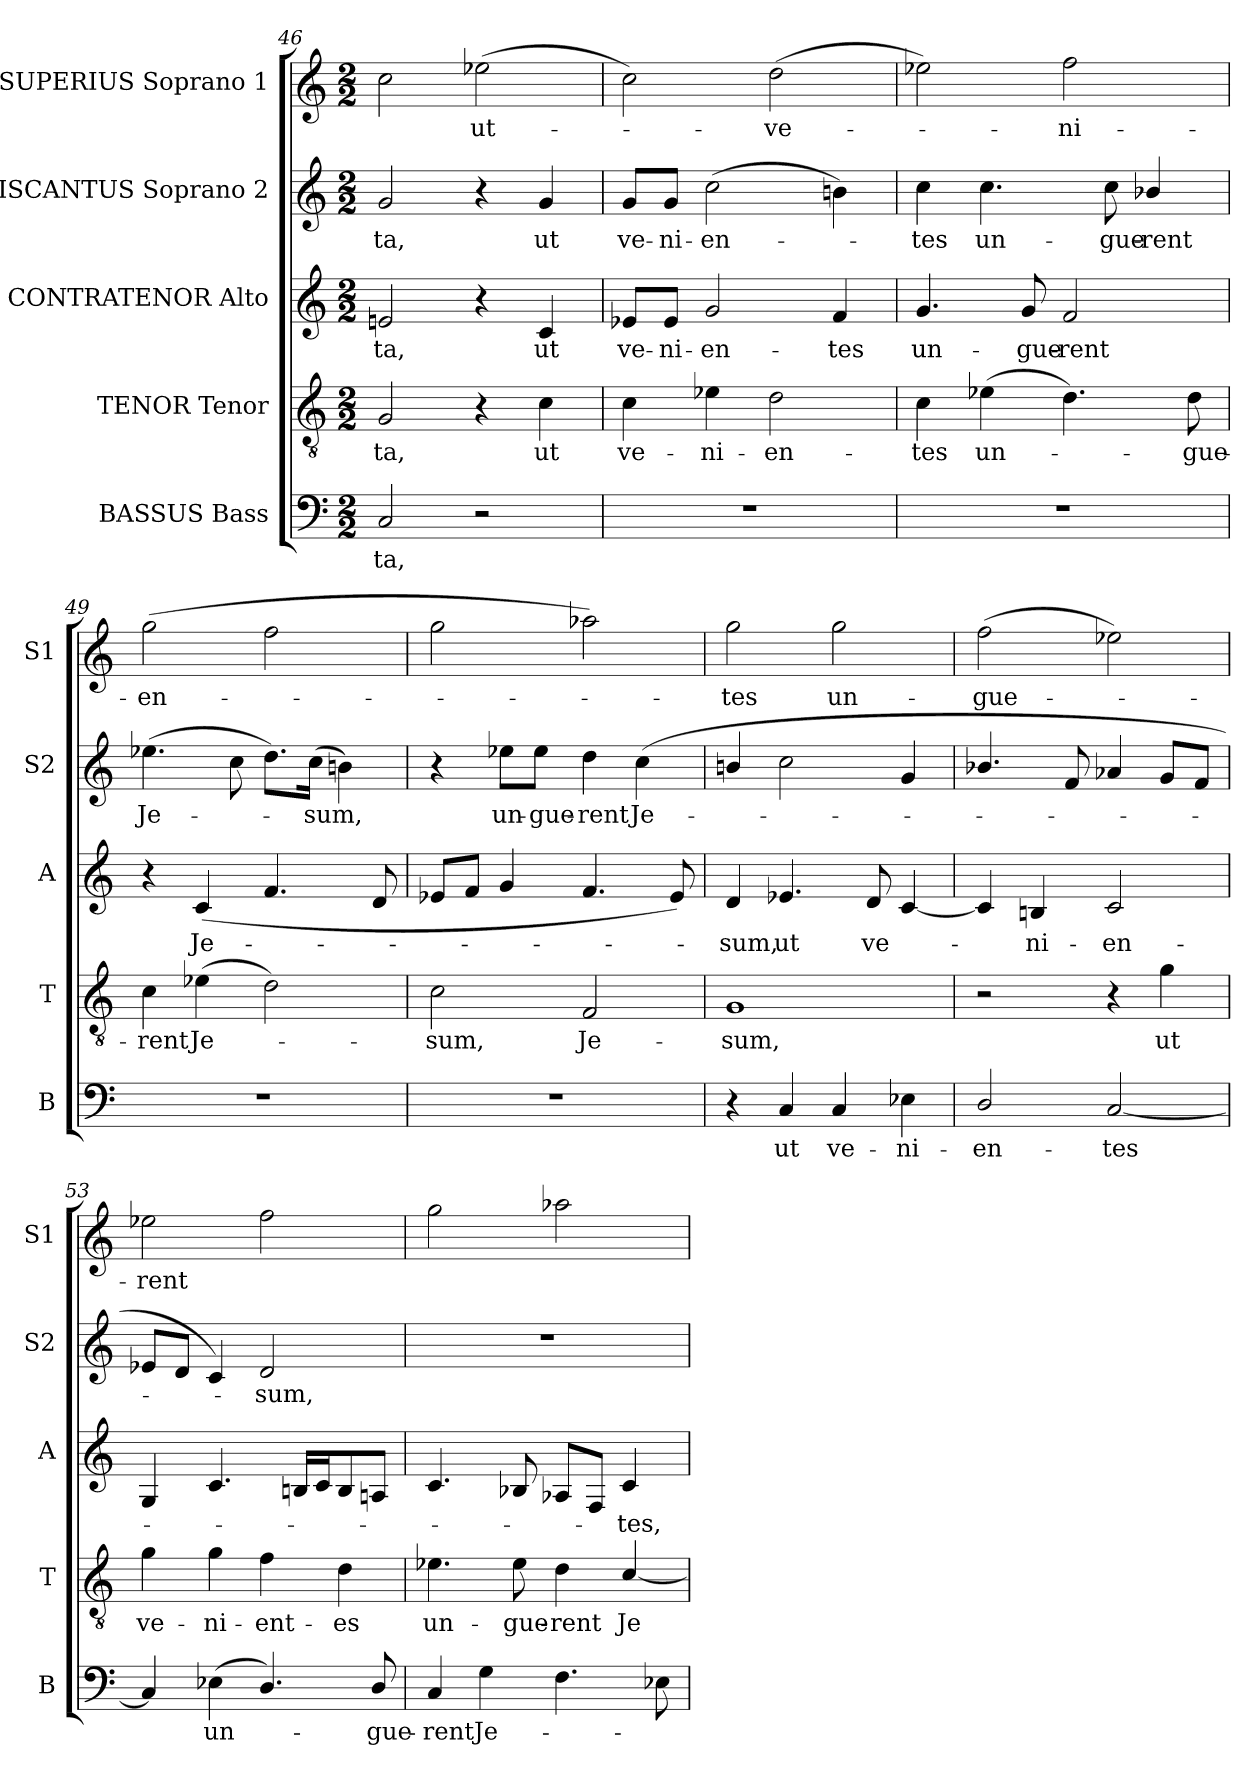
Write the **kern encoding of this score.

**kern	**text	**kern	**text	**kern	**text	**kern	**text	**kern	**text
*part5	*part5	*part4	*part4	*part3	*part3	*part2	*part2	*part1	*part1
*staff5	*staff5	*staff4	*staff4	*staff3	*staff3	*staff2	*staff2	*staff1	*staff1
*I"BASSUS Bass	*	*I"TENOR Tenor	*	*I"CONTRATENOR Alto	*	*I"DISCANTUS Soprano 2	*	*I"SUPERIUS Soprano 1	*
*I'B	*	*I'T	*	*I'A	*	*I'S2	*	*I'S1	*
*clefF4	*	*clefGv2	*	*clefG2	*	*clefG2	*	*clefG2	*
*	*	*ITrd7c12	*	*	*	*	*	*	*
*k[]	*	*k[]	*	*k[]	*	*k[]	*	*k[]	*
*M2/2	*	*M2/2	*	*M2/2	*	*M2/2	*	*M2/2	*
=46	=46	=46	=46	=46	=46	=46	=46	=46	=46
!	!LO:LY:b	!	!LO:LY:b	!	!LO:LY:b	!	!LO:LY:b	!	!
2C/	-ta,	2GG/	-ta,	2en/	-ta,	2g/	-ta,	2cc\	.
!	!	!	!	!	!	!	!	!	!LO:LY:b
2r	.	4r	.	4r	.	4r	.	(>2ee-\	ut-
!	!	!	!LO:LY:b	!	!LO:LY:b	!	!LO:LY:b	!	!
.	.	4C\	ut	4c/	ut	4g/	ut	.	.
=47	=47	=47	=47	=47	=47	=47	=47	=47	=47
!	!	!	!LO:LY:b	!	!LO:LY:b	!	!LO:LY:b	!	!
1r	.	4C\	ve-	8e-/L	ve-	8g/L	ve-	2cc\)	.
!	!	!	!	!	!LO:LY:b	!	!LO:LY:b	!	!
.	.	.	.	8e-/J	-ni-	8g/J	-ni-	.	.
!	!	!	!LO:LY:b	!	!LO:LY:b	!	!LO:LY:b	!	!
.	.	4E-\	-ni-	2g/	-en-	(>2cc\	-en-	.	.
!	!	!	!LO:LY:b	!	!	!	!	!	!LO:LY:b
.	.	2D\	-en-	.	.	.	.	(>2dd\	-ve-
!	!	!	!	!	!LO:LY:b	!	!	!	!
.	.	.	.	4f/	-tes	4bn\)	.	.	.
=48	=48	=48	=48	=48	=48	=48	=48	=48	=48
!	!	!	!LO:LY:b	!	!LO:LY:b	!	!LO:LY:b	!	!
1r	.	4C\	-tes	4.g/	un-	4cc\	-tes	2ee-\)	.
!	!	!	!LO:LY:b	!	!	!	!LO:LY:b	!	!
.	.	(>4E-\	un-	.	.	4.cc\	un-	.	.
!	!	!	!	!	!LO:LY:b	!	!	!	!
.	.	.	.	8g/	-gue-	.	.	.	.
!	!	!	!	!	!LO:LY:b	!	!	!	!LO:LY:b
.	.	4.D\)	.	2f/	-rent	.	.	2ff\	-ni-
!	!	!	!	!	!	!	!LO:LY:b	!	!
.	.	.	.	.	.	8cc\	-gue-	.	.
!	!	!	!	!	!	!	!LO:LY:b	!	!
.	.	.	.	.	.	4b-/	-rent	.	.
!	!	!	!LO:LY:b	!	!	!	!	!	!
.	.	8D\	-gue-	.	.	.	.	.	.
!!LO:PB:g=z
=49	=49	=49	=49	=49	=49	=49	=49	=49	=49
!	!	!	!LO:LY:b	!	!	!	!LO:LY:b	!	!LO:LY:b
1r	.	4C\	-rent	4r	.	(>4.ee-\	Je-	(>2gg\	-en-
!	!	!	!LO:LY:b	!	!LO:LY:b	!	!	!	!
.	.	(>4E-\	Je-	(>4c/	Je-	.	.	.	.
.	.	.	.	.	.	8cc\	.	.	.
.	.	2D\)	.	4.f/	.	8.dd\L)	.	2ff\	.
!	!	!	!	!	!	!	!LO:LY:b	!	!
.	.	.	.	.	.	(>16cc\Jk	-sum,	.	.
.	.	.	.	.	.	4bn\)	.	.	.
.	.	.	.	8d/	.	.	.	.	.
=50	=50	=50	=50	=50	=50	=50	=50	=50	=50
!	!	!	!LO:LY:b	!	!	!	!	!	!
1r	.	2C\	-sum,	8e-/L	.	4r	.	2gg\	.
.	.	.	.	8f/J	.	.	.	.	.
!	!	!	!	!	!	!	!LO:LY:b	!	!
.	.	.	.	4g/	.	8ee-\L	un-	.	.
!	!	!	!	!	!	!	!LO:LY:b	!	!
.	.	.	.	.	.	8ee-\J	-gue-	.	.
!	!	!	!LO:LY:b	!	!	!	!LO:LY:b	!	!
.	.	2FF/	Je-	4.f/	.	4dd\	-rent	2aa-\)	.
!	!	!	!	!	!	!	!LO:LY:b	!	!
.	.	.	.	.	.	(>4cc\	Je-	.	.
.	.	.	.	8e-/)	.	.	.	.	.
=51	=51	=51	=51	=51	=51	=51	=51	=51	=51
!	!	!	!LO:LY:b	!	!LO:LY:b	!	!	!	!LO:LY:b
4r	.	1GG	-sum,	4d/	-sum,	4bn/	.	2gg\	-tes
!	!LO:LY:b	!	!	!	!LO:LY:b	!	!	!	!
4C/	ut	.	.	4.e-/	ut	2cc\	.	.	.
!	!LO:LY:b	!	!	!	!	!	!	!	!LO:LY:b
4C/	ve-	.	.	.	.	.	.	2gg\	un-
!	!	!	!	!	!LO:LY:b	!	!	!	!
.	.	.	.	8d/	ve-	.	.	.	.
!	!LO:LY:b	!	!	!	!	!	!	!	!
4E-\	-ni-	.	.	[4c/	.	4g/	.	.	.
=52	=52	=52	=52	=52	=52	=52	=52	=52	=52
!	!LO:LY:b	!	!	!	!	!	!	!	!LO:LY:b
2D/	-en-	2r	.	4c/]	.	4.b-/	.	(>2ff\	-gue-
!	!	!	!	!	!LO:LY:b	!	!	!	!
.	.	.	.	4Bn/	-ni-	.	.	.	.
.	.	.	.	.	.	8f/	.	.	.
!	!LO:LY:b	!	!	!	!LO:LY:b	!	!	!	!
[2C/	-tes	4r	.	2c/	-en-	4a-/	.	2ee-\)	.
!	!	!	!LO:LY:b	!	!	!	!	!	!
.	.	4G\	ut	.	.	8g/L	.	.	.
.	.	.	.	.	.	8f/J	.	.	.
=53	=53	=53	=53	=53	=53	=53	=53	=53	=53
!	!	!	!LO:LY:b	!	!	!	!	!	!LO:LY:b
4C/]	.	4G\	ve-	4G/	.	8e-/L	.	2ee-\	-rent
.	.	.	.	.	.	8d/J	.	.	.
!	!LO:LY:b	!	!LO:LY:b	!	!	!	!	!	!
(>4E-\	un-	4G\	-ni-	4.c/	.	4c/)	.	.	.
!	!	!	!LO:LY:b	!	!	!	!LO:LY:b	!	!
4.D/)	.	4F\	-ent-	.	.	2d/	-sum,	2ff\	.
.	.	.	.	16Bn/LL	.	.	.	.	.
.	.	.	.	16c/J	.	.	.	.	.
!	!	!	!LO:LY:b	!	!	!	!	!	!
.	.	4D\	-es	8B/	.	.	.	.	.
!	!LO:LY:b	!	!	!	!	!	!	!	!
8D/	-gue-	.	.	8An/J	.	.	.	.	.
!!LO:LB:g=z
=54	=54	=54	=54	=54	=54	=54	=54	=54	=54
!	!LO:LY:b	!	!LO:LY:b	!	!	!	!	!	!
4C/	-rent	4.E-\	un-	4.c/	.	1r	.	2gg\	.
!	!LO:LY:b	!	!	!	!	!	!	!	!
4G\	Je-	.	.	.	.	.	.	.	.
!	!	!	!LO:LY:b	!	!	!	!	!	!
.	.	8E-\	-gue-	8B-/	.	.	.	.	.
!	!	!	!LO:LY:b	!	!	!	!	!	!
4.F\	.	4D\	-rent	8A-/L	.	.	.	2aa-\	.
.	.	.	.	8F/J	.	.	.	.	.
!	!	!	!LO:LY:b	!	!LO:LY:b	!	!	!	!
.	.	[4C/	Je-	4c/	-tes,	.	.	.	.
8E-\	.	.	.	.	.	.	.	.	.
=	=	=	=	=	=	=	=	=	=
*-	*-	*-	*-	*-	*-	*-	*-	*-	*-
